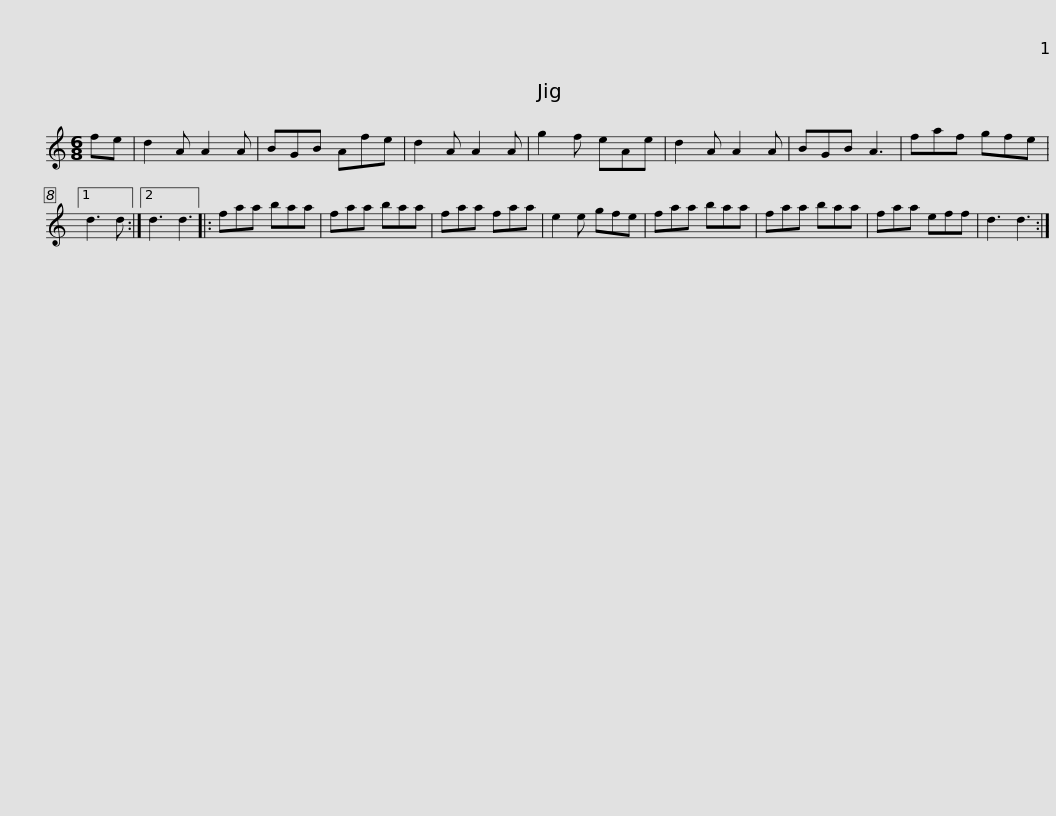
X:1
L:1/8
M:6/8
I:linebreak $
K:C
V:1 treble
V:1
 fe | d2 A A2 A | BGB Afe | d2 A A2 A | g2 f eAe |$ %5
 d2 A A2 A | BGB A3 | faf gfe |1 d3 d :|2 d3 d3 |:$ %10
 faa baa | faa baa | faa faa | e2 e gfe |$ faa baa | %15
 faa baa | faa eff | d3 d3 :| %18
